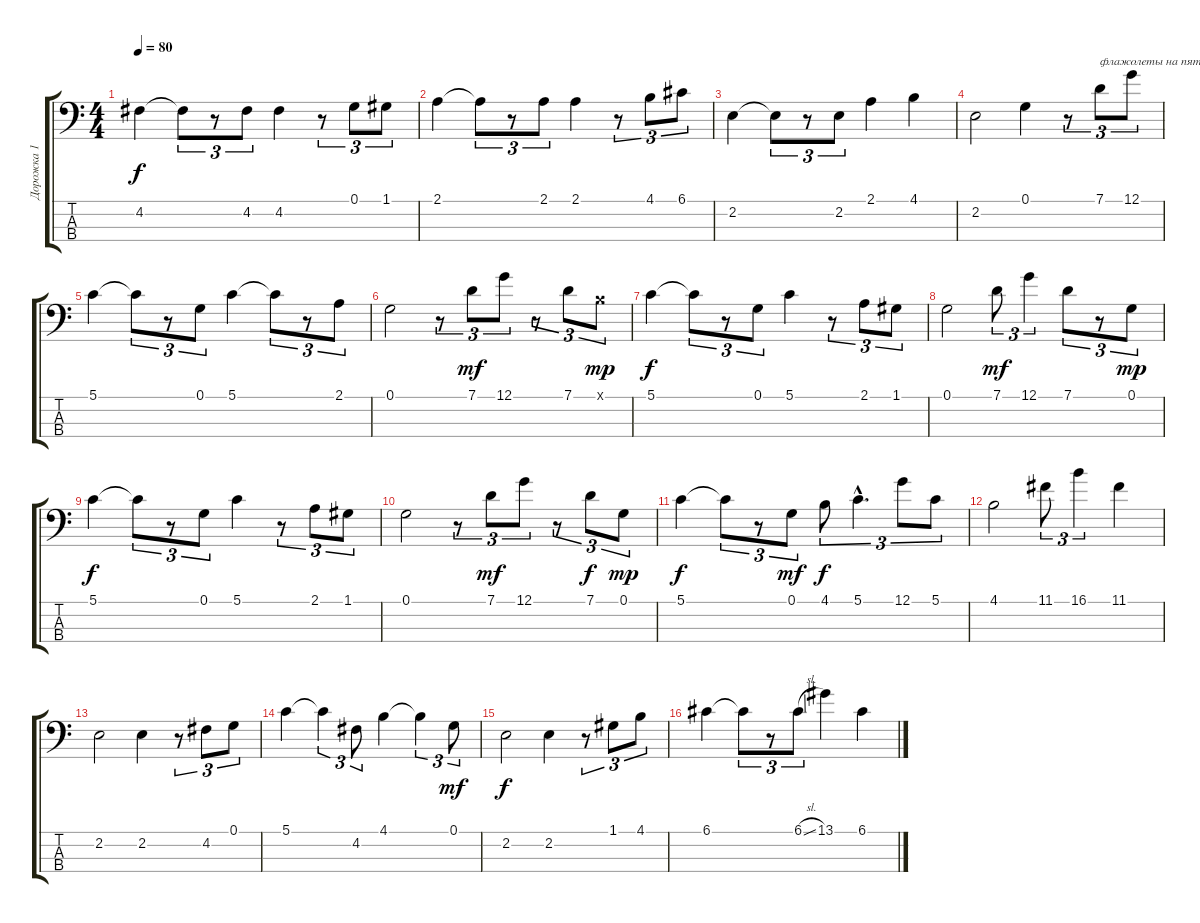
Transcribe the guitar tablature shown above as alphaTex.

\track ("Дорожка 1" "Дорожка 1") {instrument electricbassfinger}
\staff {score tabs}
\tuning (G2 D2 A1 E1) {hide}
\ts (4 4)
\tempo 80
\clef f4
\ks c
4.2.4{dy f} 4.2{t}.8{tu (3 2)} r.8{tu (3 2)} 4.2.8{tu (3 2)} 4.2.4 r.8{tu (3 2)} 0.1.8{tu (3 2)} 1.1.8{tu (3 2)} |
2.1.4 2.1{t}.8{tu (3 2)} r.8{tu (3 2)} 2.1.8{tu (3 2)} 2.1.4 r.8{tu (3 2)} 4.1.8{tu (3 2)} 6.1.8{tu (3 2)} |
2.2.4 2.2{t}.8{tu (3 2)} r.8{tu (3 2)} 2.2.8{tu (3 2)} 2.1.4 4.1.4 |
2.2.2 0.1.4 r.8{tu (3 2)} 7.1.8{tu (3 2) txt "флажолеты на пятом ладу"} 12.1.8{tu (3 2)} |
5.1.4 5.1{t}.8{tu (3 2)} r.8{tu (3 2)} 0.1.8{tu (3 2)} 5.1.4 5.1{t}.8{tu (3 2)} r.8{tu (3 2)} 2.1.8{tu (3 2)} |
0.1.2 r.8{tu (3 2)} 7.1.8{tu (3 2) dy mf} 12.1.8{tu (3 2)} r.8{tu (3 2)} 7.1.8{tu (3 2)} 4.1{x}.8{tu (3 2) dy mp} |
5.1.4{dy f} 5.1{t}.8{tu (3 2)} r.8{tu (3 2)} 0.1.8{tu (3 2)} 5.1.4 r.8{tu (3 2)} 2.1.8{tu (3 2)} 1.1.8{tu (3 2)} |
0.1.2 7.1.8{tu (3 2) dy mf} 12.1.4{tu (3 2)} 7.1.8{tu (3 2)} r.8{tu (3 2)} 0.1.8{tu (3 2) dy mp} |
5.1.4{dy f} 5.1{t}.8{tu (3 2)} r.8{tu (3 2)} 0.1.8{tu (3 2)} 5.1.4 r.8{tu (3 2)} 2.1.8{tu (3 2)} 1.1.8{tu (3 2)} |
0.1.2 r.8{tu (3 2)} 7.1.8{tu (3 2) dy mf} 12.1.8{tu (3 2)} r.8{tu (3 2)} 7.1.8{tu (3 2) dy f} 0.1.8{tu (3 2) dy mp} |
5.1.4{dy f} 5.1{t}.8{tu (3 2)} r.8{tu (3 2)} 0.1.8{tu (3 2) dy mf} 4.1.8{tu (3 2) dy f} 5.1{hac}.4{d tu (3 2)} 12.1.8{tu (3 2)} 5.1.8{tu (3 2)} |
4.1.2 11.1.8{tu (3 2)} 16.1.4{tu (3 2)} 11.1.4 |
2.2.2 2.2.4 r.8{tu (3 2)} 4.2.8{tu (3 2)} 0.1.8{tu (3 2)} |
5.1.4 5.1{t}.4{tu (3 2)} 4.2.8{tu (3 2)} 4.1.4 4.1{t}.4{tu (3 2)} 0.1.8{tu (3 2) dy mf} |
2.2.2{dy f} 2.2.4 r.8{tu (3 2)} 1.1.8{tu (3 2)} 4.1.8{tu (3 2)} |
6.1.4 6.1{t}.8{tu (3 2)} r.8{tu (3 2)} 6.1{sl}.8{tu (3 2)} 13.1.4 6.1.4
